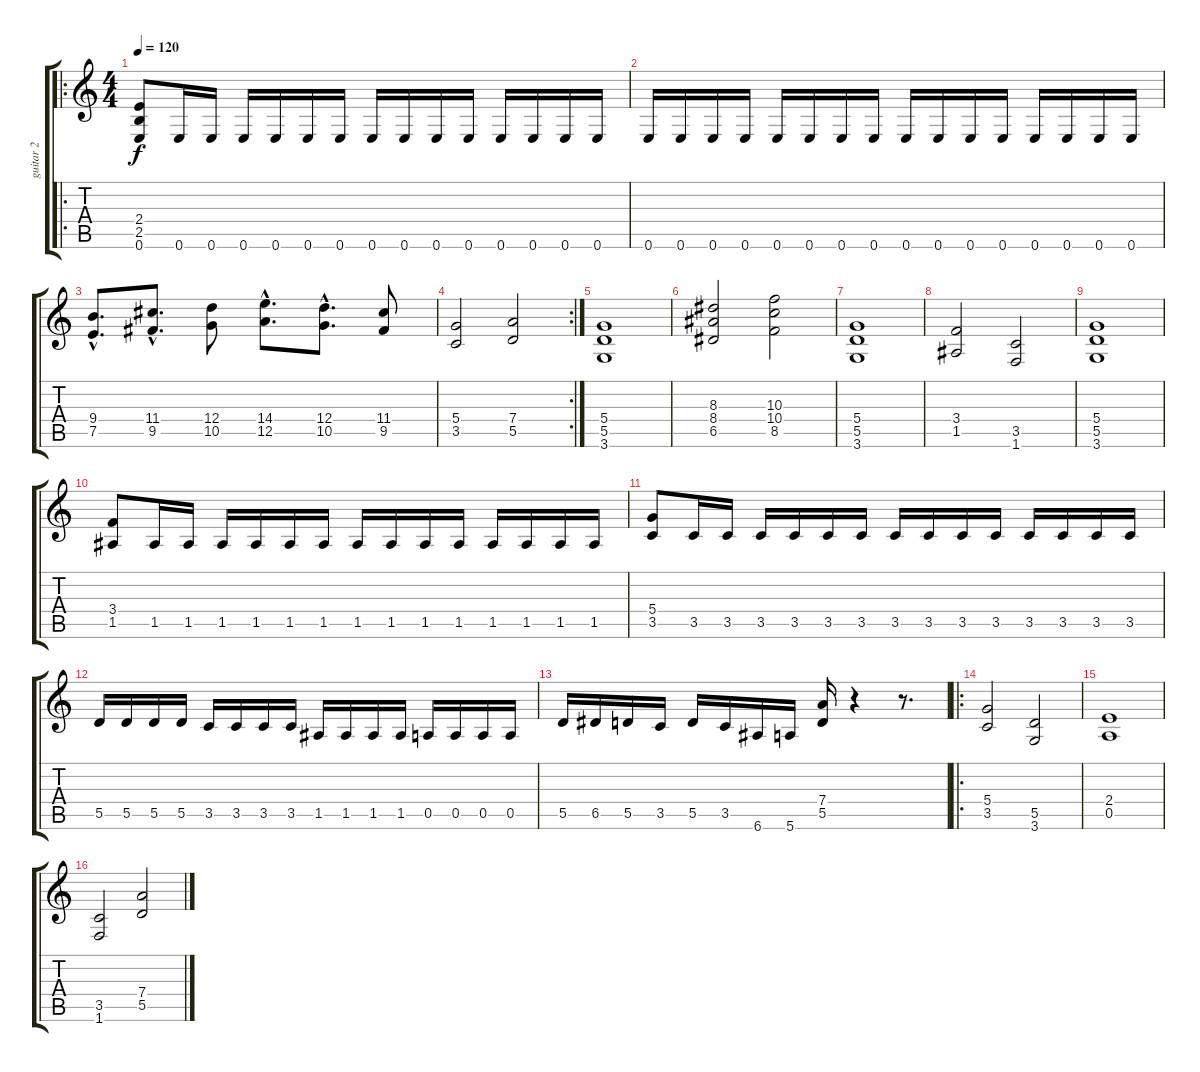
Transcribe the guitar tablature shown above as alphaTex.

\track ("guitar 2" "guitar 2") {instrument overdrivenguitar}
\staff {score tabs}
\tuning (E4 B3 G3 D3 A2 E2) {hide}
\ro
\ts (4 4)
\tempo 120
\clef g2
\ks c
(2.4 2.5 0.6).8{dy f} 0.6.16 0.6.16 0.6.16 0.6.16 0.6.16 0.6.16 0.6.16 0.6.16 0.6.16 0.6.16 0.6.16 0.6.16 0.6.16 0.6.16 |
0.6.16 0.6.16 0.6.16 0.6.16 0.6.16 0.6.16 0.6.16 0.6.16 0.6.16 0.6.16 0.6.16 0.6.16 0.6.16 0.6.16 0.6.16 0.6.16 |
(9.4{hac} 7.5{hac}).8{d} (11.4{hac} 9.5{hac}).8{d} (12.4 10.5).8 (14.4{hac} 12.5{hac}).8{d} (12.4{hac} 10.5{hac}).8{d} (11.4 9.5).8 |
\rc 2
(5.4 3.5).2 (7.4 5.5).2 |
(5.4 5.5 3.6).1 |
(8.3 8.4 6.5).2 (10.3 10.4 8.5).2 |
(5.4 5.5 3.6).1 |
(3.4 1.5).2 (3.5 1.6).2 |
(5.4 5.5 3.6).1 |
(3.4 1.5).8 1.5.16 1.5.16 1.5.16 1.5.16 1.5.16 1.5.16 1.5.16 1.5.16 1.5.16 1.5.16 1.5.16 1.5.16 1.5.16 1.5.16 |
(5.4 3.5).8 3.5.16 3.5.16 3.5.16 3.5.16 3.5.16 3.5.16 3.5.16 3.5.16 3.5.16 3.5.16 3.5.16 3.5.16 3.5.16 3.5.16 |
5.5.16 5.5.16 5.5.16 5.5.16 3.5.16 3.5.16 3.5.16 3.5.16 1.5.16 1.5.16 1.5.16 1.5.16 0.5.16 0.5.16 0.5.16 0.5.16 |
5.5.16 6.5.16 5.5.16 3.5.16 5.5.16 3.5.16 6.6.16 5.6.16 (7.4 5.5).16 r.4 r.8{d} |
\ro
(5.4 3.5).2 (5.5 3.6).2 |
(2.4 0.5).1 |
(3.5 1.6).2 (7.4 5.5).2
